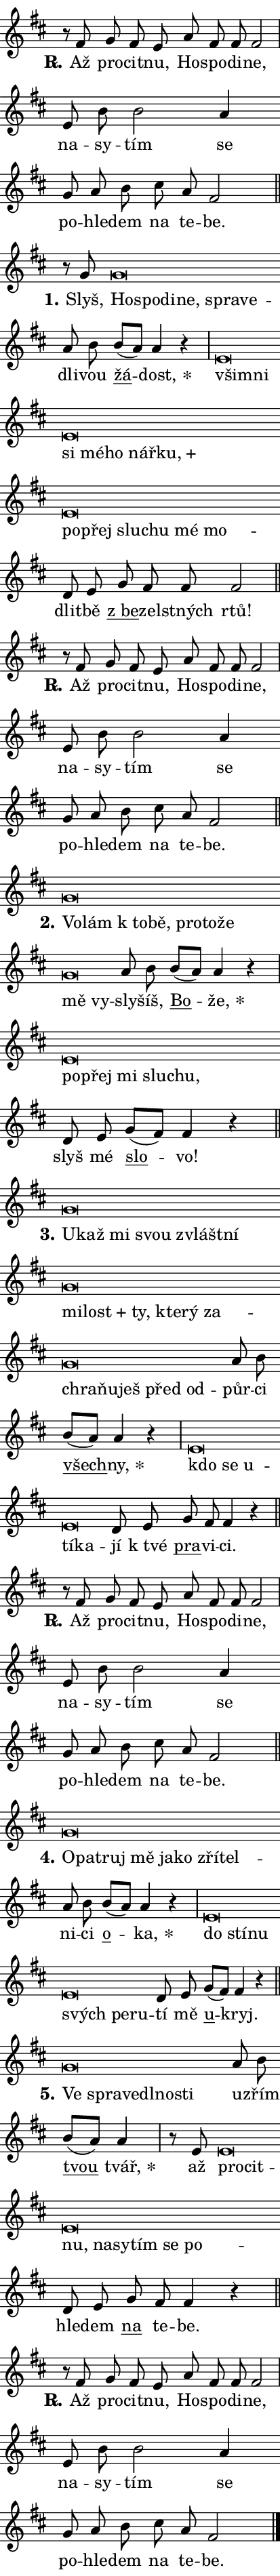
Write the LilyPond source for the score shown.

\version "2.22.1"
\header { tagline = "" }
\paper {
  indent = 0\cm
  top-margin = 0\cm
  right-margin = 0\cm
  bottom-margin = 0\cm
  left-margin = 0\cm
  paper-width = 7\cm
  page-breaking = #ly:one-page-breaking
  system-system-spacing.basic-distance = #11
  score-system-spacing.basic-distance = #11.3
  ragged-last = ##f
}


%% Author: Thomas Morley
%% https://lists.gnu.org/archive/html/lilypond-user/2020-05/msg00002.html
#(define (line-position grob)
"Returns position of @var[grob} in current system:
   @code{'start}, if at first time-step
   @code{'end}, if at last time-step
   @code{'middle} otherwise
"
  (let* ((col (ly:item-get-column grob))
         (ln (ly:grob-object col 'left-neighbor))
         (rn (ly:grob-object col 'right-neighbor))
         (col-to-check-left (if (ly:grob? ln) ln col))
         (col-to-check-right (if (ly:grob? rn) rn col))
         (break-dir-left
           (and
             (ly:grob-property col-to-check-left 'non-musical #f)
             (ly:item-break-dir col-to-check-left)))
         (break-dir-right
           (and
             (ly:grob-property col-to-check-right 'non-musical #f)
             (ly:item-break-dir col-to-check-right))))
        (cond ((eqv? 1 break-dir-left) 'start)
              ((eqv? -1 break-dir-right) 'end)
              (else 'middle))))

#(define (tranparent-at-line-position vctor)
  (lambda (grob)
  "Relying on @code{line-position} select the relevant enry from @var{vctor}.
Used to determine transparency,"
    (case (line-position grob)
      ((end) (not (vector-ref vctor 0)))
      ((middle) (not (vector-ref vctor 1)))
      ((start) (not (vector-ref vctor 2))))))

noteHeadBreakVisibility =
#(define-music-function (break-visibility)(vector?)
"Makes @code{NoteHead}s transparent relying on @var{break-visibility}"
#{
  \override NoteHead.transparent =
    #(tranparent-at-line-position break-visibility)
#})

#(define delete-ledgers-for-transparent-note-heads
  (lambda (grob)
    "Reads whether a @code{NoteHead} is transparent.
If so this @code{NoteHead} is removed from @code{'note-heads} from
@var{grob}, which is supposed to be @code{LedgerLineSpanner}.
As a result ledgers are not printed for this @code{NoteHead}"
    (let* ((nhds-array (ly:grob-object grob 'note-heads))
           (nhds-list
             (if (ly:grob-array? nhds-array)
                 (ly:grob-array->list nhds-array)
                 '()))
           ;; Relies on the transparent-property being done before
           ;; Staff.LedgerLineSpanner.after-line-breaking is executed.
           ;; This is fragile ...
           (to-keep
             (remove
               (lambda (nhd)
                 (ly:grob-property nhd 'transparent #f))
               nhds-list)))
      ;; TODO find a better method to iterate over grob-arrays, similiar
      ;; to filter/remove etc for lists
      ;; For now rebuilt from scratch
      (set! (ly:grob-object grob 'note-heads)  '())
      (for-each
        (lambda (nhd)
          (ly:pointer-group-interface::add-grob grob 'note-heads nhd))
        to-keep))))

hideNotes = {
  \noteHeadBreakVisibility #begin-of-line-visible
}
unHideNotes = {
  \noteHeadBreakVisibility #all-visible
}

% work-around for resetting accidentals
% https://lilypond.org/doc/v2.23/Documentation/notation/displaying-rhythms#unmetered-music
cadenzaMeasure = {
  \cadenzaOff
  \partial 1024 s1024
  \cadenzaOn
}

#(define-markup-command (accent layout props text) (markup?)
  "Underline accented syllable"
  (interpret-markup layout props
    #{\markup \override #'(offset . 4.3) \underline { #text }#}))

responsum = \markup \concat {
  "R" \hspace #-1.05 \path #0.1 #'((moveto 0 0.07) (lineto 0.9 0.8)) \hspace #0.05 "."
}

\layout {
    \context {
        \Staff
        \remove "Time_signature_engraver"
        \override LedgerLineSpanner.after-line-breaking = #delete-ledgers-for-transparent-note-heads
    }
    \context {
        \Voice {
            \override NoteHead.output-attributes = #'((class . "notehead"))
            \override Hairpin.height = #0.55
        }
    }
    \context {
        \Lyrics {
            \override StanzaNumber.output-attributes = #'((class . "stanzanumber"))
            \override LyricSpace.minimum-distance = #0.9
            \override LyricText.font-name = #"TeX Gyre Schola"
            \override LyricText.font-size = 1
            \override StanzaNumber.font-name = #"TeX Gyre Schola Bold"
            \override StanzaNumber.font-size = 1
        }
    }
}

% magnetic-lyrics.ily
%
%   written by
%     Jean Abou Samra <jean@abou-samra.fr>
%     Werner Lemberg <wl@gnu.org>
%
%   adapted by
%     Jiri Hon <jiri.hon@gmail.com>
%
% Version 2022-Apr-15

% https://www.mail-archive.com/lilypond-user@gnu.org/msg149350.html

#(define (Left_hyphen_pointer_engraver context)
   "Collect syllable-hyphen-syllable occurrences in lyrics and store
them in properties.  This engraver only looks to the left.  For
example, if the lyrics input is @code{foo -- bar}, it does the
following.

@itemize @bullet
@item
Set the @code{text} property of the @code{LyricHyphen} grob between
@q{foo} and @q{bar} to @code{foo}.

@item
Set the @code{left-hyphen} property of the @code{LyricText} grob with
text @q{foo} to the @code{LyricHyphen} grob between @q{foo} and
@q{bar}.
@end itemize

Use this auxiliary engraver in combination with the
@code{lyric-@/text::@/apply-@/magnetic-@/offset!} hook."
   (let ((hyphen #f)
         (text #f))
     (make-engraver
      (acknowledgers
       ((lyric-syllable-interface engraver grob source-engraver)
        (set! text grob)))
      (end-acknowledgers
       ((lyric-hyphen-interface engraver grob source-engraver)
        ;(when (not (grob::has-interface grob 'lyric-space-interface))
          (set! hyphen grob)));)
      ((stop-translation-timestep engraver)
       (when (and text hyphen)
         (ly:grob-set-object! text 'left-hyphen hyphen))
       (set! text #f)
       (set! hyphen #f)))))

#(define (lyric-text::apply-magnetic-offset! grob)
   "If the space between two syllables is less than the value in
property @code{LyricText@/.details@/.squash-threshold}, move the right
syllable to the left so that it gets concatenated with the left
syllable.

Use this function as a hook for
@code{LyricText@/.after-@/line-@/breaking} if the
@code{Left_@/hyphen_@/pointer_@/engraver} is active."
   (let ((hyphen (ly:grob-object grob 'left-hyphen #f)))
     (when hyphen
       (let ((left-text (ly:spanner-bound hyphen LEFT)))
         (when (grob::has-interface left-text 'lyric-syllable-interface)
           (let* ((common (ly:grob-common-refpoint grob left-text X))
                  (this-x-ext (ly:grob-extent grob common X))
                  (left-x-ext
                   (begin
                     ;; Trigger magnetism for left-text.
                     (ly:grob-property left-text 'after-line-breaking)
                     (ly:grob-extent left-text common X)))
                  ;; `delta` is the gap width between two syllables.
                  (delta (- (interval-start this-x-ext)
                            (interval-end left-x-ext)))
                  (details (ly:grob-property grob 'details))
                  (threshold (assoc-get 'squash-threshold details 0.2)))
             (when (< delta threshold)
               (let* (;; We have to manipulate the input text so that
                      ;; ligatures crossing syllable boundaries are not
                      ;; disabled.  For languages based on the Latin
                      ;; script this is essentially a beautification.
                      ;; However, for non-Western scripts it can be a
                      ;; necessity.
                      (lt (ly:grob-property left-text 'text))
                      (rt (ly:grob-property grob 'text))
                      (is-space (grob::has-interface hyphen 'lyric-space-interface))
                      (space (if is-space " " ""))
                      (space-markup (grob-interpret-markup grob " "))
                      (space-size (interval-length (ly:stencil-extent space-markup X)))
                      (extra-delta (if is-space space-size 0))
                      ;; Append new syllable.
                      (ltrt-space (if (and (string? lt) (string? rt))
                                (string-append lt space rt)
                                (make-concat-markup (list lt space rt))))
                      ;; Right-align `ltrt` to the right side.
                      (ltrt-space-markup (grob-interpret-markup
                               grob
                               (make-translate-markup
                                (cons (interval-length this-x-ext) 0)
                                (make-right-align-markup ltrt-space)))))
                 (begin
                   ;; Don't print `left-text`.
                   (ly:grob-set-property! left-text 'stencil #f)
                   ;; Set text and stencil (which holds all collected
                   ;; syllables so far) and shift it to the left.
                   (ly:grob-set-property! grob 'text ltrt-space)
                   (ly:grob-set-property! grob 'stencil ltrt-space-markup)
                   (ly:grob-translate-axis! grob (- (- delta extra-delta)) X))))))))))


#(define (lyric-hyphen::displace-bounds-first grob)
   ;; Make very sure this callback isn't triggered too early.
   (let ((left (ly:spanner-bound grob LEFT))
         (right (ly:spanner-bound grob RIGHT)))
     (ly:grob-property left 'after-line-breaking)
     (ly:grob-property right 'after-line-breaking)
     (ly:lyric-hyphen::print grob)))

squashThreshold = #0.4

\layout {
  \context {
    \Lyrics
    \consists #Left_hyphen_pointer_engraver
    \override LyricText.after-line-breaking =
      #lyric-text::apply-magnetic-offset!
    \override LyricHyphen.stencil = #lyric-hyphen::displace-bounds-first
    \override LyricText.details.squash-threshold = \squashThreshold
    \override LyricHyphen.minimum-distance = 0
    \override LyricHyphen.minimum-length = \squashThreshold
  }
}

squash = \override LyricText.details.squash-threshold = 9999
unSquash = \override LyricText.details.squash-threshold = \squashThreshold

left = \override LyricText.self-alignment-X = #LEFT
unLeft = \revert LyricText.self-alignment-X

starOffset = #(lambda (grob) 
                (let ((x_offset (ly:self-alignment-interface::aligned-on-x-parent grob)))
                  (if (= x_offset 0) 0 (+ x_offset 1.2))))

star = #(define-music-function (syllable)(string?)
"Append star separator at the end of a syllable"
#{
  \once \override LyricText.X-offset = #starOffset
  \lyricmode { \markup {
    #syllable
    \override #'((font-name . "TeX Gyre Schola Bold")) \hspace #0.2 \lower #0.65 \larger "*"
  } }
#})

starAccent = #(define-music-function (syllable)(string?)
"Append star separator at the end of a syllable and make accent"
#{
  \once \override LyricText.X-offset = #starOffset
  \lyricmode { \markup {
    \accent #syllable
    \override #'((font-name . "TeX Gyre Schola Bold")) \hspace #0.2 \lower #0.65 \larger "*"
  } }
#})

breath = #(define-music-function (syllable)(string?)
"Append breathing indicator at the end of a syllable"
#{
  \lyricmode { \markup { #syllable "+" } }
#})

optionalBreath = #(define-music-function (syllable)(string?)
"Append optional breathing indicator at the end of a syllable"
#{
  \lyricmode { \markup { #syllable "(+)" } }
#})


\score {
    <<
        \new Voice = "melody" { \cadenzaOn \key d \major \relative { r8 fis' g fis e a fis fis fis2 \cadenzaMeasure \bar "|" e8 b' b2 a4 \bar "" g8 a b cis a fis2 \cadenzaMeasure \bar "||" \break } }
        \new Lyrics \lyricsto "melody" { \lyricmode { \set stanza = \responsum
Až pro -- cit -- nu, Ho -- spo -- di -- ne, na -- sy -- tím se po -- hle -- dem na te -- be. } }
    >>
    \layout {}
}

\score {
    <<
        \new Voice = "melody" { \cadenzaOn \key d \major \relative { r8 g'8 g\breve*1/16 \hideNotes \breve*1/16 \bar "" \breve*1/16 \bar "" \breve*1/16 \bar "" \breve*1/16 \breve*1/16 \bar "" \unHideNotes a8 b \bar "" b[( a)] a4 r \cadenzaMeasure \bar "|" e\breve*1/16 \hideNotes \breve*1/16 \bar "" \breve*1/16 \bar "" \breve*1/16 \bar "" \breve*1/16 \bar "" \breve*1/16 \bar "" \breve*1/16 \bar "" \breve*1/16 \bar "" \breve*1/16 \bar "" \breve*1/16 \bar "" \breve*1/16 \bar "" \breve*1/16 \breve*1/16 \bar "" \unHideNotes d8 e \bar "" g fis fis fis2 \cadenzaMeasure \bar "||" \break } }
        \new Lyrics \lyricsto "melody" { \lyricmode { \set stanza = "1."
Slyš, \left Ho -- \squash spo -- di -- ne, spra -- ve -- \unLeft \unSquash dli -- vou \markup \accent žá -- \star dost, \left všim -- \squash ni si mé -- ho nář -- \breath "ku," po -- přej slu -- chu mé mo -- \unLeft \unSquash dlit -- bě \markup \accent "z be" -- ze -- lstných rtů! } }
    >>
    \layout {}
}

\score {
    <<
        \new Voice = "melody" { \cadenzaOn \key d \major \relative { r8 fis' g fis e a fis fis fis2 \cadenzaMeasure \bar "|" e8 b' b2 a4 \bar "" g8 a b cis a fis2 \cadenzaMeasure \bar "||" \break } }
        \new Lyrics \lyricsto "melody" { \lyricmode { \set stanza = \responsum
Až pro -- cit -- nu, Ho -- spo -- di -- ne, na -- sy -- tím se po -- hle -- dem na te -- be. } }
    >>
    \layout {}
}

\score {
    <<
        \new Voice = "melody" { \cadenzaOn \key d \major \relative { g'\breve*1/16 \hideNotes \breve*1/16 \bar "" \breve*1/16 \bar "" \breve*1/16 \bar "" \breve*1/16 \bar "" \breve*1/16 \bar "" \breve*1/16 \bar "" \breve*1/16 \breve*1/16 \bar "" \unHideNotes a8 b \bar "" b[( a)] a4 r \cadenzaMeasure \bar "|" e\breve*1/16 \hideNotes \breve*1/16 \bar "" \breve*1/16 \bar "" \breve*1/16 \breve*1/16 \bar "" \unHideNotes d8 e \bar "" g[( fis)] fis4 r \cadenzaMeasure \bar "||" \break } }
        \new Lyrics \lyricsto "melody" { \lyricmode { \set stanza = "2."
\left Vo -- \squash lám "k to" -- bě, pro -- to -- že mě vy -- \unLeft \unSquash sly -- šíš, \markup \accent Bo -- \star že, \left po -- \squash přej mi slu -- chu, \unLeft \unSquash slyš mé \markup \accent slo -- vo! } }
    >>
    \layout {}
}

\score {
    <<
        \new Voice = "melody" { \cadenzaOn \key d \major \relative { g'\breve*1/16 \hideNotes \breve*1/16 \bar "" \breve*1/16 \bar "" \breve*1/16 \bar "" \breve*1/16 \bar "" \breve*1/16 \bar "" \breve*1/16 \bar "" \breve*1/16 \bar "" \breve*1/16 \bar "" \breve*1/16 \bar "" \breve*1/16 \bar "" \breve*1/16 \bar "" \breve*1/16 \bar "" \breve*1/16 \bar "" \breve*1/16 \bar "" \breve*1/16 \breve*1/16 \bar "" \unHideNotes a8 b \bar "" b[( a)] a4 r \cadenzaMeasure \bar "|" e\breve*1/16 \hideNotes \breve*1/16 \bar "" \breve*1/16 \bar "" \breve*1/16 \breve*1/16 \bar "" \unHideNotes d8 e \bar "" g fis fis4 r \cadenzaMeasure \bar "||" \break } }
        \new Lyrics \lyricsto "melody" { \lyricmode { \set stanza = "3."
\left U -- \squash kaž mi svou zvlášt -- ní mi -- \breath "lost" ty, kte -- rý za -- chra -- ňu -- ješ před od -- \unLeft \unSquash půr -- ci \markup \accent všech -- \star ny, \left kdo \squash se u -- tí -- ka -- \unLeft \unSquash jí "k tvé" \markup \accent pra -- vi -- ci. } }
    >>
    \layout {}
}

\score {
    <<
        \new Voice = "melody" { \cadenzaOn \key d \major \relative { r8 fis' g fis e a fis fis fis2 \cadenzaMeasure \bar "|" e8 b' b2 a4 \bar "" g8 a b cis a fis2 \cadenzaMeasure \bar "||" \break } }
        \new Lyrics \lyricsto "melody" { \lyricmode { \set stanza = \responsum
Až pro -- cit -- nu, Ho -- spo -- di -- ne, na -- sy -- tím se po -- hle -- dem na te -- be. } }
    >>
    \layout {}
}

\score {
    <<
        \new Voice = "melody" { \cadenzaOn \key d \major \relative { g'\breve*1/16 \hideNotes \breve*1/16 \bar "" \breve*1/16 \bar "" \breve*1/16 \bar "" \breve*1/16 \bar "" \breve*1/16 \bar "" \breve*1/16 \breve*1/16 \bar "" \unHideNotes a8 b \bar "" b[( a)] a4 r \cadenzaMeasure \bar "|" e\breve*1/16 \hideNotes \breve*1/16 \bar "" \breve*1/16 \bar "" \breve*1/16 \bar "" \breve*1/16 \breve*1/16 \bar "" \unHideNotes d8 e \bar "" g[( fis)] fis4 r \cadenzaMeasure \bar "||" \break } }
        \new Lyrics \lyricsto "melody" { \lyricmode { \set stanza = "4."
\left O -- \squash pa -- truj mě ja -- ko zří -- tel -- \unLeft \unSquash ni -- ci \markup \accent o -- \star ka, \left do \squash stí -- nu svých pe -- ru -- \unLeft \unSquash tí mě \markup \accent u -- kryj. } }
    >>
    \layout {}
}

\score {
    <<
        \new Voice = "melody" { \cadenzaOn \key d \major \relative { g'\breve*1/16 \hideNotes \breve*1/16 \bar "" \breve*1/16 \bar "" \breve*1/16 \bar "" \breve*1/16 \breve*1/16 \bar "" \unHideNotes a8 b \bar "" b[( a)] a4 \cadenzaMeasure \bar "|" r8 e8 e\breve*1/16 \hideNotes \breve*1/16 \bar "" \breve*1/16 \bar "" \breve*1/16 \bar "" \breve*1/16 \bar "" \breve*1/16 \bar "" \breve*1/16 \breve*1/16 \bar "" \unHideNotes d8 e \bar "" g fis fis4 r \cadenzaMeasure \bar "||" \break } }
        \new Lyrics \lyricsto "melody" { \lyricmode { \set stanza = "5."
\left Ve \squash spra -- ve -- dl -- no -- sti \unLeft \unSquash u -- zřím \markup \accent tvou \star tvář, až \left pro -- \squash cit -- nu, na -- sy -- tím se po -- \unLeft \unSquash hle -- dem \markup \accent na te -- be. } }
    >>
    \layout {}
}

\score {
    <<
        \new Voice = "melody" { \cadenzaOn \key d \major \relative { r8 fis' g fis e a fis fis fis2 \cadenzaMeasure \bar "|" e8 b' b2 a4 \bar "" g8 a b cis a fis2 \cadenzaMeasure \bar "||" \break } \bar "|." }
        \new Lyrics \lyricsto "melody" { \lyricmode { \set stanza = \responsum
Až pro -- cit -- nu, Ho -- spo -- di -- ne, na -- sy -- tím se po -- hle -- dem na te -- be. } }
    >>
    \layout {}
}
